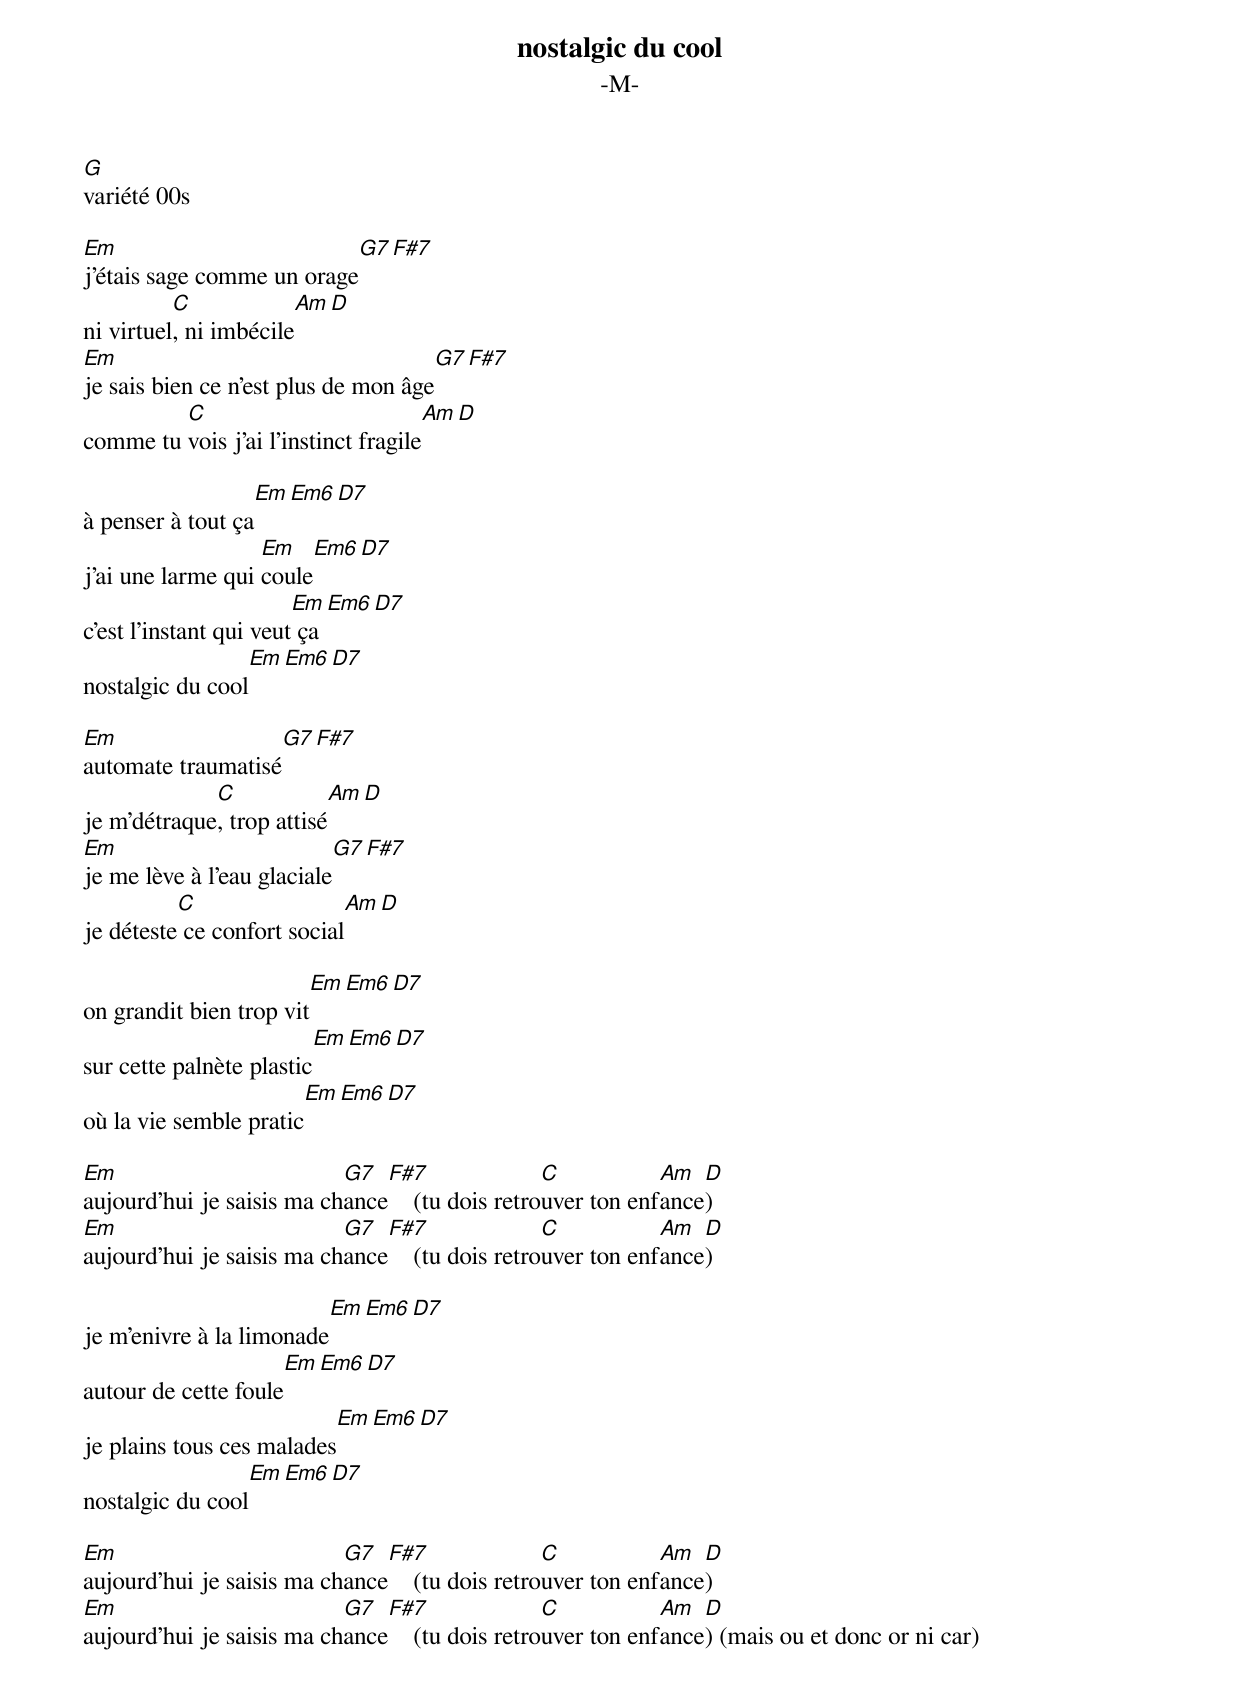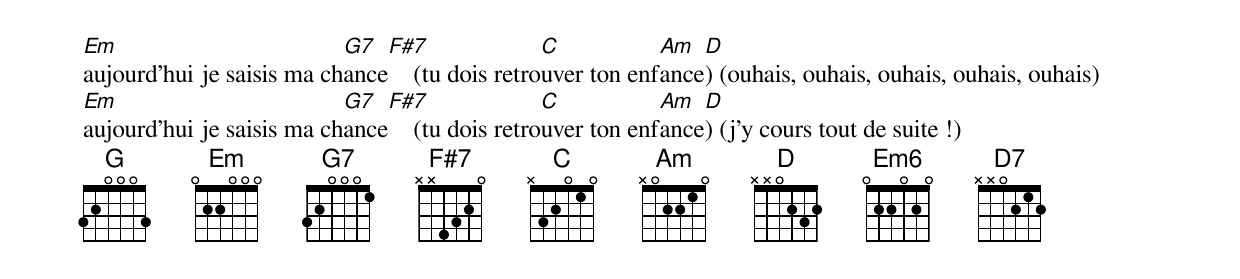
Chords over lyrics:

nostalgic du cool
-M-
G
variété 00s

Em                          G7 F#7
j'étais sage comme un orage
          C             Am  D
ni virtuel, ni imbécile
Em                                     G7 F#7
je sais bien ce n'est plus de mon âge
         C                            Am D
comme tu vois j'ai l'instinct fragile

                   Em   Em6    D7
à penser à tout ça
                   Em   Em6    D7
j'ai une larme qui coule
                        Em   Em6    D7
c'est l'instant qui veut ça
                   Em   Em6    D7
nostalgic du cool

Em                  G7 F#7
automate traumatisé
             C             Am   D
je m'détraque, trop attisé
Em                          G7 F#7
je me lève à l'eau glaciale
          C                  Am  D
je déteste ce confort social

                          Em   Em6    D7
on grandit bien trop vit
                          Em   Em6    D7
sur cette palnète plastic
                         Em   Em6    D7
où la vie semble pratic

Em                         G7  F#7               C           Am  D
aujourd'hui je saisis ma chance    (tu dois retrouver ton enfance)
Em                         G7  F#7               C           Am  D
aujourd'hui je saisis ma chance    (tu dois retrouver ton enfance)

                          Em   Em6    D7
je m'enivre à la limonade
                        Em   Em6    D7
autour de cette foule
                           Em   Em6    D7
je plains tous ces malades
                  Em   Em6    D7
nostalgic du cool

Em                         G7  F#7               C           Am  D
aujourd'hui je saisis ma chance    (tu dois retrouver ton enfance)
Em                         G7  F#7               C           Am  D
aujourd'hui je saisis ma chance    (tu dois retrouver ton enfance) (mais ou et donc or ni car)
Em                         G7  F#7               C           Am  D
aujourd'hui je saisis ma chance    (tu dois retrouver ton enfance) (ouhais, ouhais, ouhais, ouhais, ouhais)
Em                         G7  F#7               C           Am  D
aujourd'hui je saisis ma chance    (tu dois retrouver ton enfance) (j'y cours tout de suite !)
